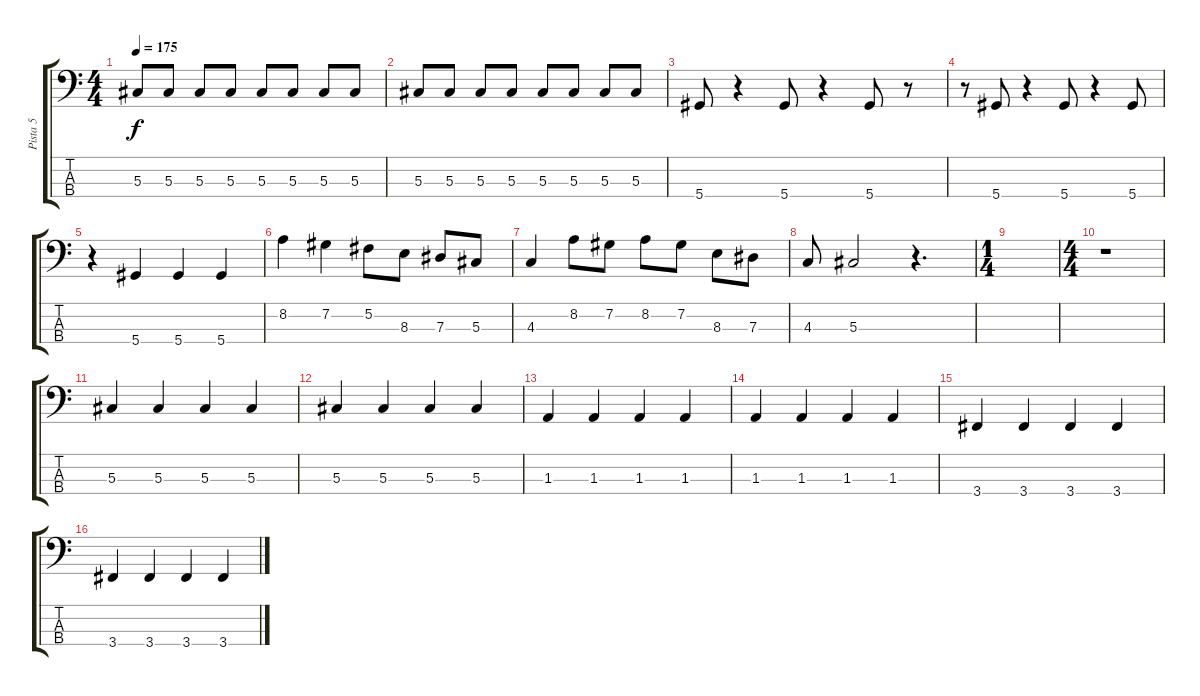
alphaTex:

\track ("Pista 5" "Pista 5") {instrument electricbasspick}
\staff {score tabs}
\tuning (Gb2 Db2 Ab1 Eb1) {hide}
\ts (4 4)
\tempo 175
\clef f4
\ks c
5.3.8{dy f} 5.3.8 5.3.8 5.3.8 5.3.8 5.3.8 5.3.8 5.3.8 |
5.3.8 5.3.8 5.3.8 5.3.8 5.3.8 5.3.8 5.3.8 5.3.8 |
5.4.8 r.4 5.4.8 r.4 5.4.8 r.8 |
r.8 5.4.8 r.4 5.4.8 r.4 5.4.8 |
r.4 5.4.4 5.4.4 5.4.4 |
8.2.4 7.2.4 5.2.8 8.3.8 7.3.8 5.3.8 |
4.3.4 8.2.8 7.2.8 8.2.8 7.2.8 8.3.8 7.3.8 |
4.3.8 5.3.2 r.4{d} |
\ts (1 4)
|
\ts (4 4)
r.1 |
5.3.4 5.3.4 5.3.4 5.3.4 |
5.3.4 5.3.4 5.3.4 5.3.4 |
1.3.4 1.3.4 1.3.4 1.3.4 |
1.3.4 1.3.4 1.3.4 1.3.4 |
3.4.4 3.4.4 3.4.4 3.4.4 |
3.4.4 3.4.4 3.4.4 3.4.4
